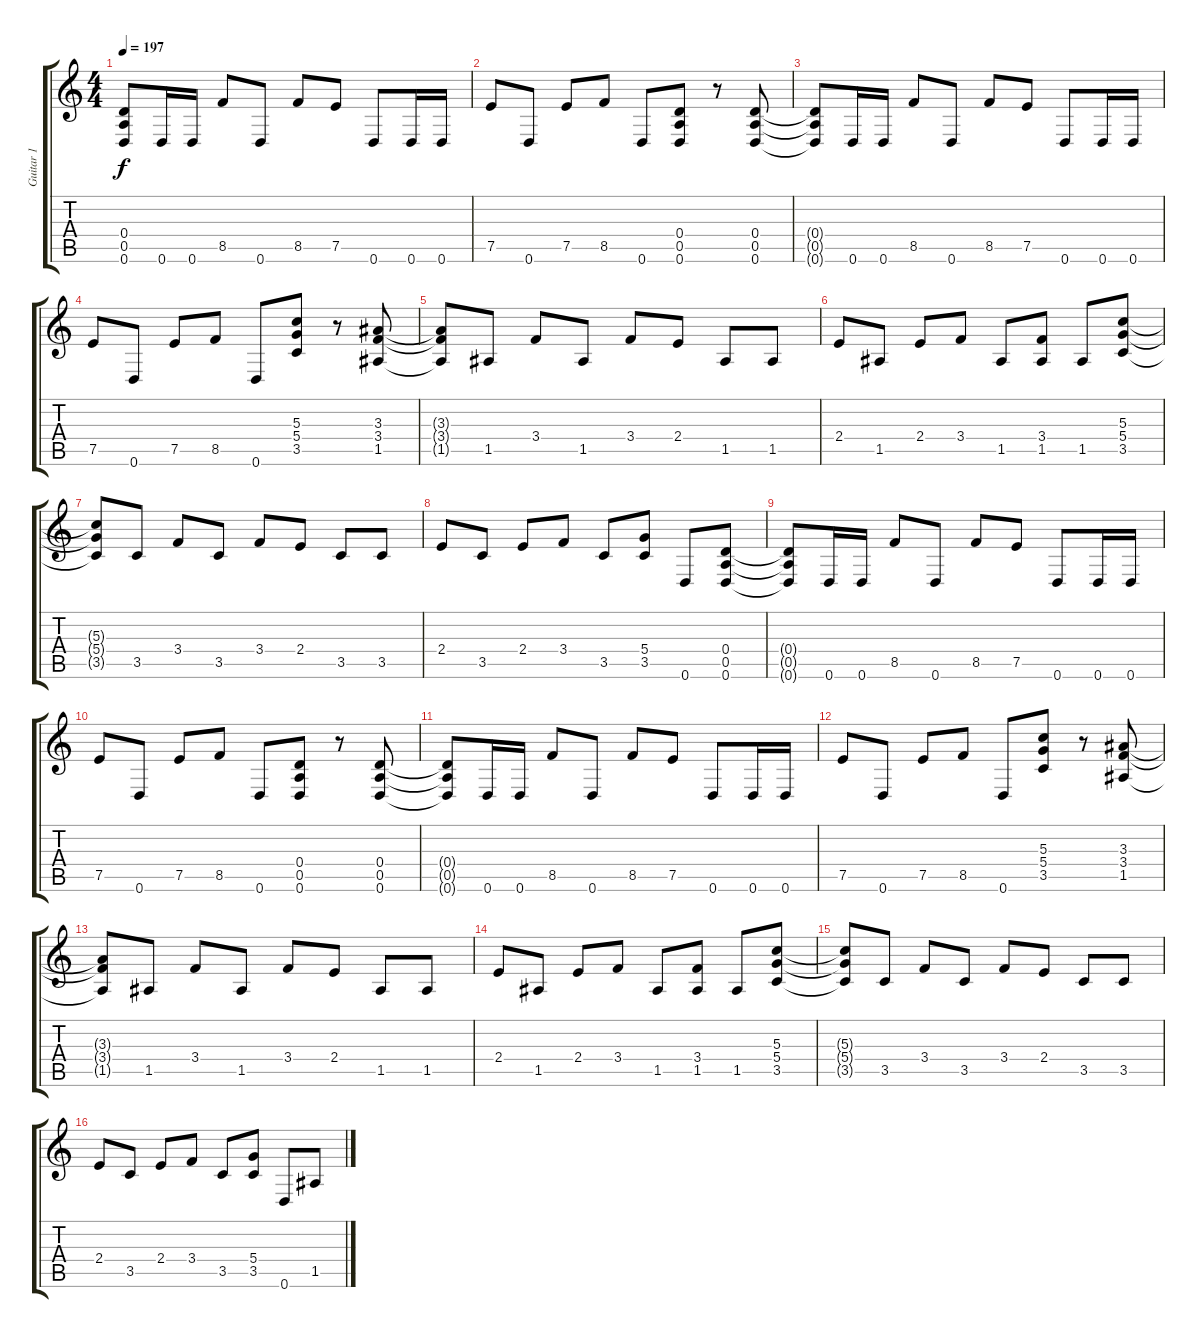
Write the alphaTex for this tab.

\track ("Guitar 1" "Guitar 1") {instrument distortionguitar}
\staff {score tabs}
\tuning (E4 B3 G3 D3 A2 D2) {hide}
\ts (4 4)
\tempo 197
\clef g2
\ks c
(0.4{t} 0.5{t} 0.6{t}).8{dy f} 0.6.16 0.6.16 8.5.8 0.6.8 8.5.8 7.5.8 0.6.8 0.6.16 0.6.16 |
7.5.8 0.6.8 7.5.8 8.5.8 0.6.8 (0.4 0.5 0.6).8 r.8 (0.4 0.5 0.6).8 |
(0.4{t} 0.5{t} 0.6{t}).8 0.6.16 0.6.16 8.5.8 0.6.8 8.5.8 7.5.8 0.6.8 0.6.16 0.6.16 |
7.5.8 0.6.8 7.5.8 8.5.8 0.6.8 (5.3 5.4 3.5).8 r.8 (3.3 3.4 1.5).8 |
(3.3{t} 3.4{t} 1.5{t}).8 1.5.8 3.4.8 1.5.8 3.4.8 2.4.8 1.5.8 1.5.8 |
2.4.8 1.5.8 2.4.8 3.4.8 1.5.8 (3.4 1.5).8 1.5.8 (5.3 5.4 3.5).8 |
(5.3{t} 5.4{t} 3.5{t}).8 3.5.8 3.4.8 3.5.8 3.4.8 2.4.8 3.5.8 3.5.8 |
2.4.8 3.5.8 2.4.8 3.4.8 3.5.8 (5.4 3.5).8 0.6.8 (0.4 0.5 0.6).8 |
(0.4{t} 0.5{t} 0.6{t}).8 0.6.16 0.6.16 8.5.8 0.6.8 8.5.8 7.5.8 0.6.8 0.6.16 0.6.16 |
7.5.8 0.6.8 7.5.8 8.5.8 0.6.8 (0.4 0.5 0.6).8 r.8 (0.4 0.5 0.6).8 |
(0.4{t} 0.5{t} 0.6{t}).8 0.6.16 0.6.16 8.5.8 0.6.8 8.5.8 7.5.8 0.6.8 0.6.16 0.6.16 |
7.5.8 0.6.8 7.5.8 8.5.8 0.6.8 (5.3 5.4 3.5).8 r.8 (3.3 3.4 1.5).8 |
(3.3{t} 3.4{t} 1.5{t}).8 1.5.8 3.4.8 1.5.8 3.4.8 2.4.8 1.5.8 1.5.8 |
2.4.8 1.5.8 2.4.8 3.4.8 1.5.8 (3.4 1.5).8 1.5.8 (5.3 5.4 3.5).8 |
(5.3{t} 5.4{t} 3.5{t}).8 3.5.8 3.4.8 3.5.8 3.4.8 2.4.8 3.5.8 3.5.8 |
2.4.8 3.5.8 2.4.8 3.4.8 3.5.8 (5.4 3.5).8 0.6.8 1.5.8
